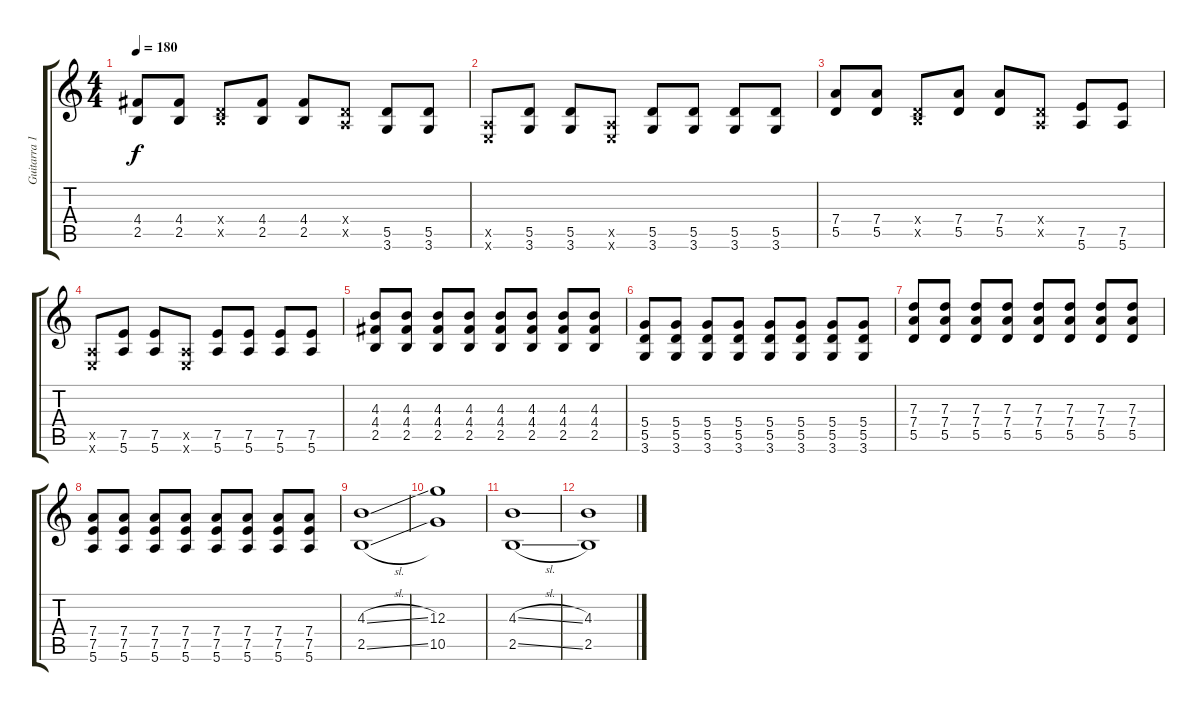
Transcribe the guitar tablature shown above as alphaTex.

\track ("Guitarra 1" "Guitarra 1") {instrument distortionguitar}
\staff {score tabs}
\tuning (E4 B3 G3 D3 A2 E2) {hide}
\ts (4 4)
\tempo 180
\clef g2
\ks c
(4.4 2.5).8{dy f} (4.4 2.5).8 (0.4{x} 2.5{x}).8 (4.4 2.5).8 (4.4 2.5).8 (0.4{x} 0.5{x}).8 (5.5 3.6).8 (5.5 3.6).8 |
(0.5{x} 0.6{x}).8 (5.5 3.6).8 (5.5 3.6).8 (0.5{x} 0.6{x}).8 (5.5 3.6).8 (5.5 3.6).8 (5.5 3.6).8 (5.5 3.6).8 |
(7.4 5.5).8 (7.4 5.5).8 (0.4{x} 2.5{x}).8 (7.4 5.5).8 (7.4 5.5).8 (0.4{x} 0.5{x}).8 (7.5 5.6).8 (7.5 5.6).8 |
(0.5{x} 0.6{x}).8 (7.5 5.6).8 (7.5 5.6).8 (0.5{x} 0.6{x}).8 (7.5 5.6).8 (7.5 5.6).8 (7.5 5.6).8 (7.5 5.6).8 |
(4.3 4.4 2.5).8 (4.3 4.4 2.5).8 (4.3 4.4 2.5).8 (4.3 4.4 2.5).8 (4.3 4.4 2.5).8 (4.3 4.4 2.5).8 (4.3 4.4 2.5).8 (4.3 4.4 2.5).8 |
(5.4 5.5 3.6).8 (5.4 5.5 3.6).8 (5.4 5.5 3.6).8 (5.4 5.5 3.6).8 (5.4 5.5 3.6).8 (5.4 5.5 3.6).8 (5.4 5.5 3.6).8 (5.4 5.5 3.6).8 |
(7.3 7.4 5.5).8 (7.3 7.4 5.5).8 (7.3 7.4 5.5).8 (7.3 7.4 5.5).8 (7.3 7.4 5.5).8 (7.3 7.4 5.5).8 (7.3 7.4 5.5).8 (7.3 7.4 5.5).8 |
(7.4 7.5 5.6).8 (7.4 7.5 5.6).8 (7.4 7.5 5.6).8 (7.4 7.5 5.6).8 (7.4 7.5 5.6).8 (7.4 7.5 5.6).8 (7.4 7.5 5.6).8 (7.4 7.5 5.6).8 |
(4.3{sl} 2.5{sl}).1 |
(12.3 10.5).1 |
(4.3{sl} 2.5{sl}).1 |
(4.3 2.5).1
